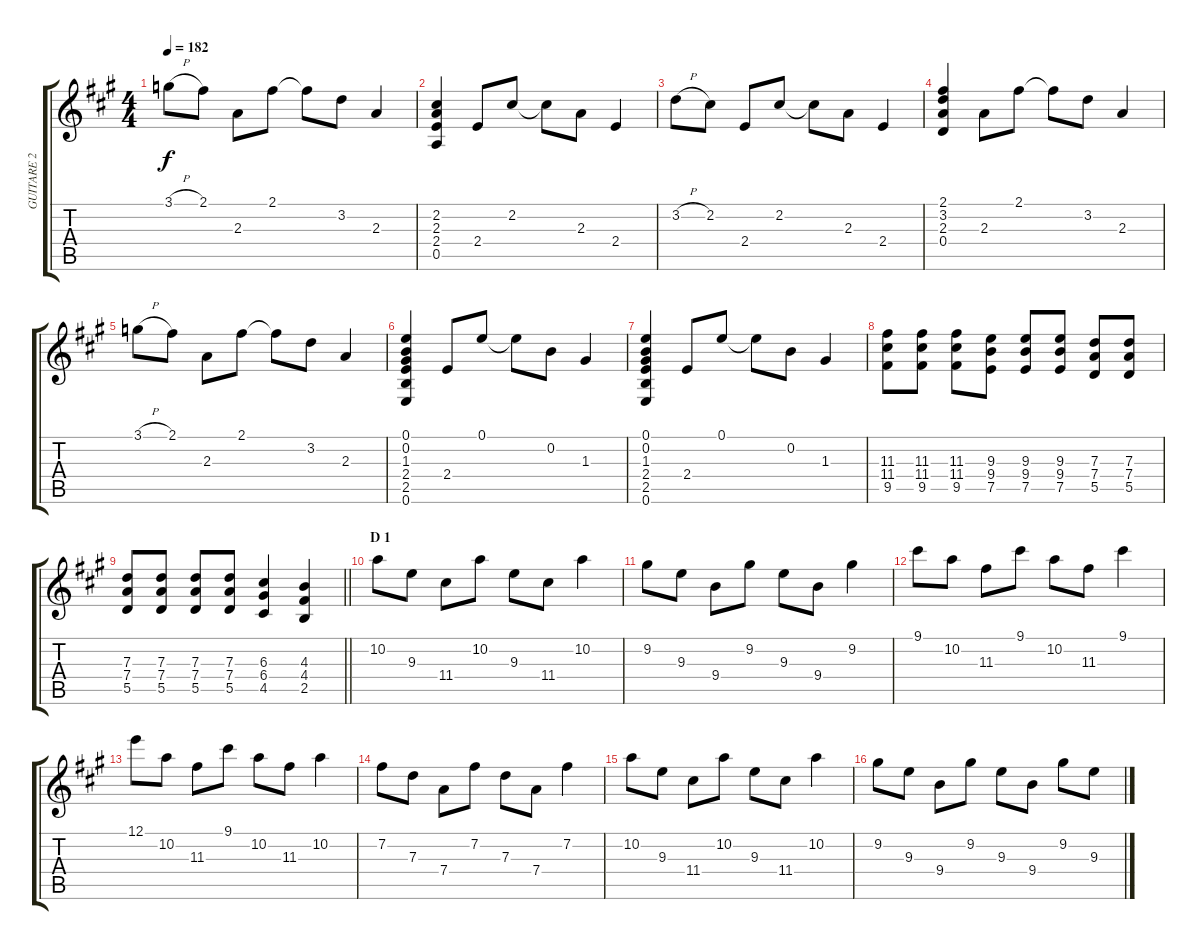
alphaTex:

\track ("GUITARE 2" "GUITARE 2") {instrument distortionguitar}
\staff {score tabs}
\tuning (E4 B3 G3 D3 A2 E2) {hide}
\ts (4 4)
\tempo 182
\clef g2
\ks a
3.1{h}.8{dy f} 2.1.8 2.3.8 2.1.8 2.1{t}.8 3.2.8 2.3.4 |
(2.2 2.3 2.4 0.5).4 2.4.8 2.2.8 2.2{t}.8 2.3.8 2.4.4 |
3.2{h}.8 2.2.8 2.4.8 2.2.8 2.2{t}.8 2.3.8 2.4.4 |
(2.1 3.2 2.3 0.4).4 2.3.8 2.1.8 2.1{t}.8 3.2.8 2.3.4 |
3.1{h}.8 2.1.8 2.3.8 2.1.8 2.1{t}.8 3.2.8 2.3.4 |
(0.1 0.2 1.3 2.4 2.5 0.6).4 2.4.8 0.1.8 0.1{t}.8 0.2.8 1.3.4 |
(0.1 0.2 1.3 2.4 2.5 0.6).4 2.4.8 0.1.8 0.1{t}.8 0.2.8 1.3.4 |
(11.3 11.4 9.5).8 (11.3 11.4 9.5).8 (11.3 11.4 9.5).8 (9.3 9.4 7.5).8 (9.3 9.4 7.5).8 (9.3 9.4 7.5).8 (7.3 7.4 5.5).8 (7.3 7.4 5.5).8 |
\barLineRight lightlight
(7.3 7.4 5.5).8 (7.3 7.4 5.5).8 (7.3 7.4 5.5).8 (7.3 7.4 5.5).8 (6.3 6.4 4.5).4 (4.3 4.4 2.5).4 |
\section ("" "D 1")
10.2.8 9.3.8 11.4.8 10.2.8 9.3.8 11.4.8 10.2.4 |
9.2.8 9.3.8 9.4.8 9.2.8 9.3.8 9.4.8 9.2.4 |
9.1.8 10.2.8 11.3.8 9.1.8 10.2.8 11.3.8 9.1.4 |
12.1.8 10.2.8 11.3.8 9.1.8 10.2.8 11.3.8 10.2.4 |
7.2.8 7.3.8 7.4.8 7.2.8 7.3.8 7.4.8 7.2.4 |
10.2.8 9.3.8 11.4.8 10.2.8 9.3.8 11.4.8 10.2.4 |
9.2.8 9.3.8 9.4.8 9.2.8 9.3.8 9.4.8 9.2.8 9.3.8
